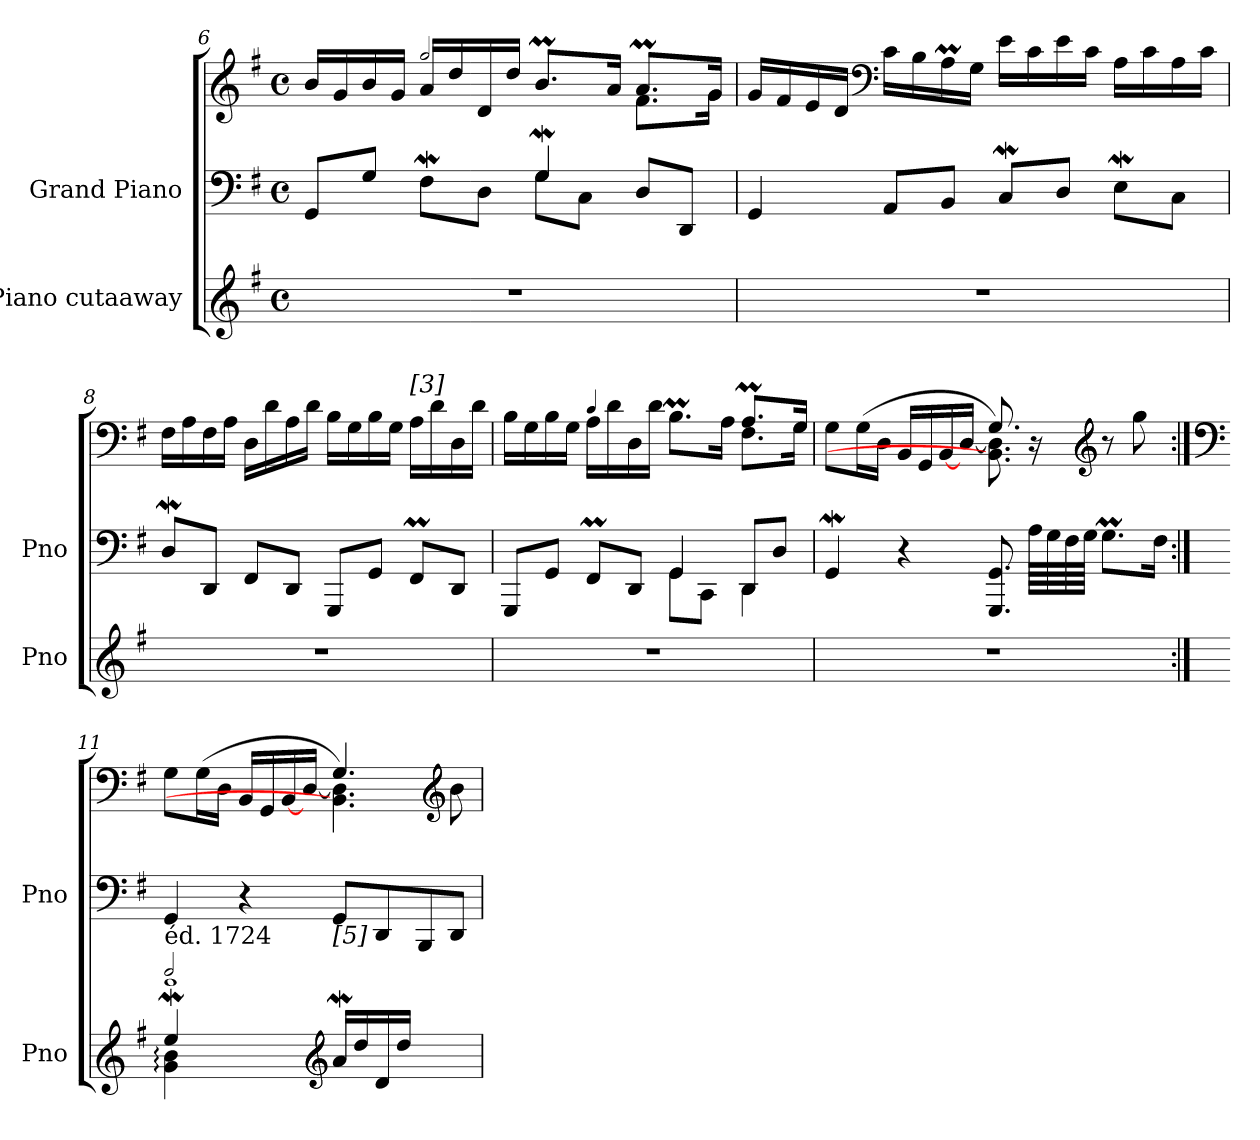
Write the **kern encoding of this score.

**kern	**kern	**kern
*part2	*part1	*part1
*staff3	*staff2	*staff1
*I"Piano cutaaway	*I"Grand Piano	*
*I'Pno	*I'Pno	*
!!LO:LB:g=z
*clefG2	*clefF4	*clefG2
*k[f#]	*k[f#]	*k[f#]
*M4/4	*M4/4	*M4/4
*met(c)	*met(c)	*met(c)
=6	=6	=6
*	*^	*^
1r	8GG/L	2ryy	16b/LL	2.reyy
.	.	.	16g/	.
.	8G/J	.	16b/	.
.	.	.	16g/JJ	.
!	!	!	!LO:TX:a:t=[2]	!
.	8F#W\L	.	16a/LL	.
.	.	.	16dd/	.
.	8D\J	.	16d/	.
.	.	.	16dd/JJ	.
.	4Gw/	8G\L	8.bm/L	.
.	.	8C\J	.	.
.	.	.	16a/Jk	.
.	8D/L	4rEEyy	8.aM/L	8.f#\L
.	8DD/J	.	.	.
.	.	.	16g/Jk	16g\Jk
*	*v	*v	*	*
*	*	*v	*v
=7	=7	=7
1r	4GG/	16g/LL
.	.	16f#/
.	.	16e/
.	.	16d/JJ
*	*	*clefF4
.	8AA/L	16c\LL
.	.	16B\
.	8BB/J	16AM\
.	.	16G\JJ
.	8Cw/L	16e\LL
.	.	16c\
.	8D/J	16e\
.	.	16c\JJ
.	8EW\L	16A\LL
.	.	16c\
.	8C\J	16A\
.	.	16c\JJ
!!LO:LB:g=z
=8	=8	=8
1r	8DW/L	16F#\LL
.	.	16A\
.	8DD/J	16F#\
.	.	16A\JJ
.	8FF#/L	16D\LL
.	.	16d\
.	8DD/J	16A\
.	.	16d\JJ
.	8GGG/L	16B\LL
.	.	16G\
.	8GG/J	16B\
.	.	16G\JJ
!	!	!LO:TX:a:t=[3]
.	8FF#m/L	16A\LL
.	.	16d\
.	8DD/J	16D\
.	.	16d\JJ
=9	=9	=9
*	*^	*^
1r	8GGG/L	2ryy	16B\LL	2.ryy
.	.	.	16G\	.
.	8GG/J	.	16B\	.
.	.	.	16G\JJ	.
!	!	!	!LO:TX:a:t=[4]	!
.	8FF#m/L	.	16A\LL	.
.	.	.	16d\	.
.	8DD/J	.	16D\	.
.	.	.	16d\JJ	.
.	4GG/	8GG\L	8.Bm\L	.
.	.	8CC\J	.	.
.	.	.	16A\Jk	.
.	8DD/L	4DD\	8.AM/L	8.F#\L
.	8D/J	.	.	.
.	.	.	16G/Jk	16G\Jk
*	*v	*v	*	*
=10	=10	=10	=10
1r	4GGw/	8G\L	2ryy
.	.	(<16G\L	.
.	.	16D\JJ	.
.	4r	16BB/LL	.
.	.	16GG/	.
.	.	[16BB/	.
.	.	[16D/JJ	.
.	8.GGG/ 8.GG/	8.G/	8.BB\] 8.D\])
.	64A\LLLL	16r	16ryy
.	64G\	.	.
.	64F#\	.	.
.	64G\JJJJ	.	.
*	*	*clefG2	*
.	8.GM\L	8r	4ryy
.	.	8gg\	.
.	16F#\Jk	.	.
!!LO:LB:g=z	!!
=11:|!	=11:|!	=11:|!	=11:|!
*	*	*clefF4	*
*^	*	*	*
!LO:TX:a:t=[1]	!	!	!	!
!LO:TX:a:t=[2]	!	!	!	!
!LO:TX:a:t=éd. 1724	!	!	!	!
4eeW/	4g\: 4b\:	4GG/	8G\L	2ryy
.	.	.	(<16G\L	.
.	.	.	16D\JJ	.
4ryy	4ryy	4r	16BB/LL	.
.	.	.	16GG/	.
.	.	.	[16BB/	.
.	.	.	[16D/JJ	.
*clefG2	*	*	*	*
!	!	!LO:TX:b:t=[5]	!	!
16aW/LL	2ryy	8GG/L	4.G/	4.BB\] 4.D\])
16dd/	.	.	.	.
16d/	.	8DD/	.	.
16dd/JJ	.	.	.	.
4ryy	.	8BBB/	.	.
*	*	*	*clefG2	*
.	.	8DD/J	8b\	8ryy
*v	*v	*	*v	*v
=	=	=
*-	*-	*-
